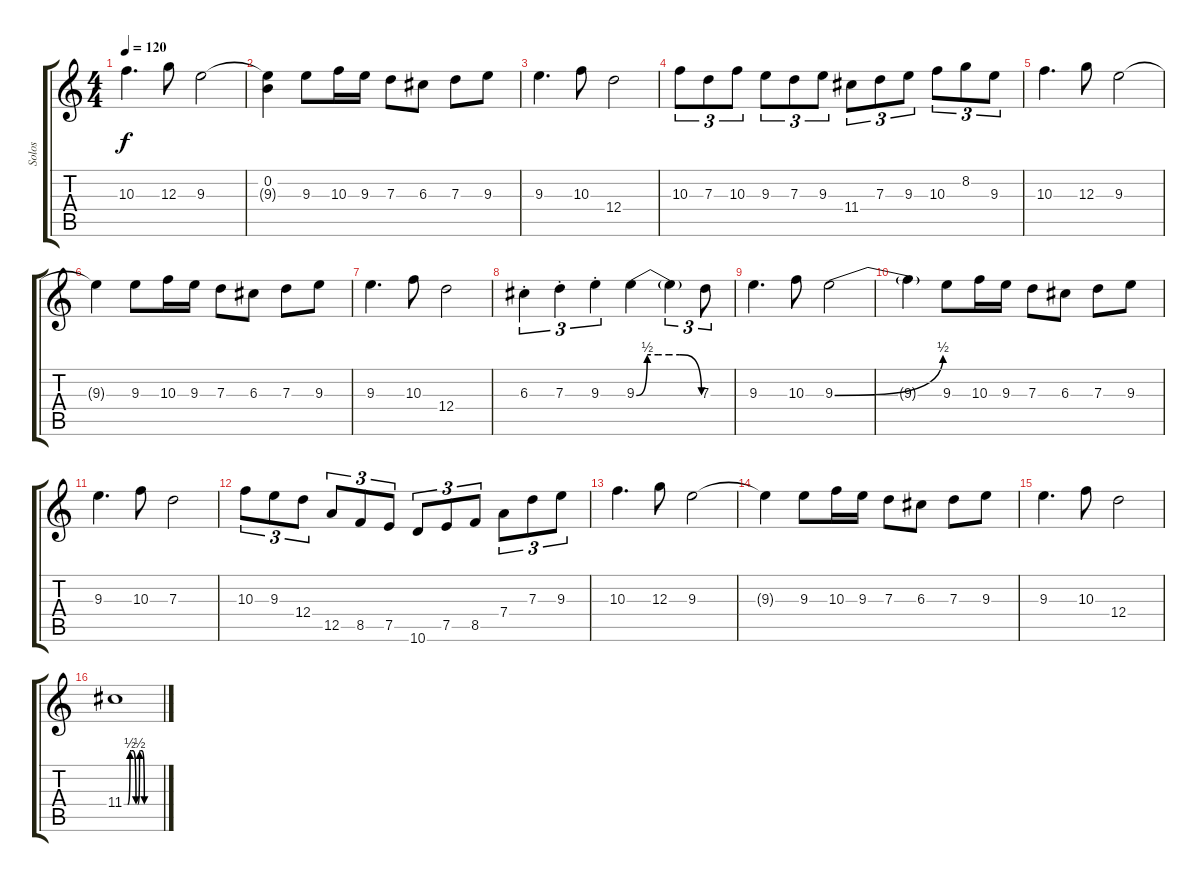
\track ("Solos" "Solos") {instrument electricguitarjazz}
\staff {score tabs}
\tuning (E4 B3 G3 D3 A2 E2) {hide}
\ts (4 4)
\tempo 120
\clef g2
\ks c
10.3.4{d dy f} 12.3.8 9.3.2 |
(0.2 9.3{t}).4 9.3.8 10.3.16 9.3.16 7.3.8 6.3.8 7.3.8 9.3.8 |
9.3.4{d} 10.3.8 12.4.2 |
10.3.8{tu (3 2)} 7.3.8{tu (3 2)} 10.3.8{tu (3 2)} 9.3.8{tu (3 2)} 7.3.8{tu (3 2)} 9.3.8{tu (3 2)} 11.4.8{tu (3 2)} 7.3.8{tu (3 2)} 9.3.8{tu (3 2)} 10.3.8{tu (3 2)} 8.2.8{tu (3 2)} 9.3.8{tu (3 2)} |
10.3.4{d} 12.3.8 9.3.2 |
9.3{t}.4 9.3.8 10.3.16 9.3.16 7.3.8 6.3.8 7.3.8 9.3.8 |
9.3.4{d} 10.3.8 12.4.2 |
6.3{st}.4{tu (3 2)} 7.3{st}.4{tu (3 2)} 9.3{st}.4{tu (3 2)} 9.3{be (custom 0 0 10 2 20 2 30 2 40 2 60 0)}.4 9.3{t}.4{tu (3 2)} 7.3.8{tu (3 2)} |
9.3.4{d} 10.3.8 9.3{be (bend 0 0 60 2)}.2 |
9.3{t}.4 9.3.8 10.3.16 9.3.16 7.3.8 6.3.8 7.3.8 9.3.8 |
9.3.4{d} 10.3.8 7.3.2 |
10.3.8{tu (3 2)} 9.3.8{tu (3 2)} 12.4.8{tu (3 2)} 12.5.8{tu (3 2)} 8.5.8{tu (3 2)} 7.5.8{tu (3 2)} 10.6.8{tu (3 2)} 7.5.8{tu (3 2)} 8.5.8{tu (3 2)} 7.4.8{tu (3 2)} 7.3.8{tu (3 2)} 9.3.8{tu (3 2)} |
10.3.4{d} 12.3.8 9.3.2 |
9.3{t}.4 9.3.8 10.3.16 9.3.16 7.3.8 6.3.8 7.3.8 9.3.8 |
9.3.4{d} 10.3.8 12.4.2 |
11.4{be (custom 0 0 6 0 10 2 13 2 15 2 20 0 23 0 26 2 28 2 30 2 34 0 39 0 58 0 60 0)}.1
